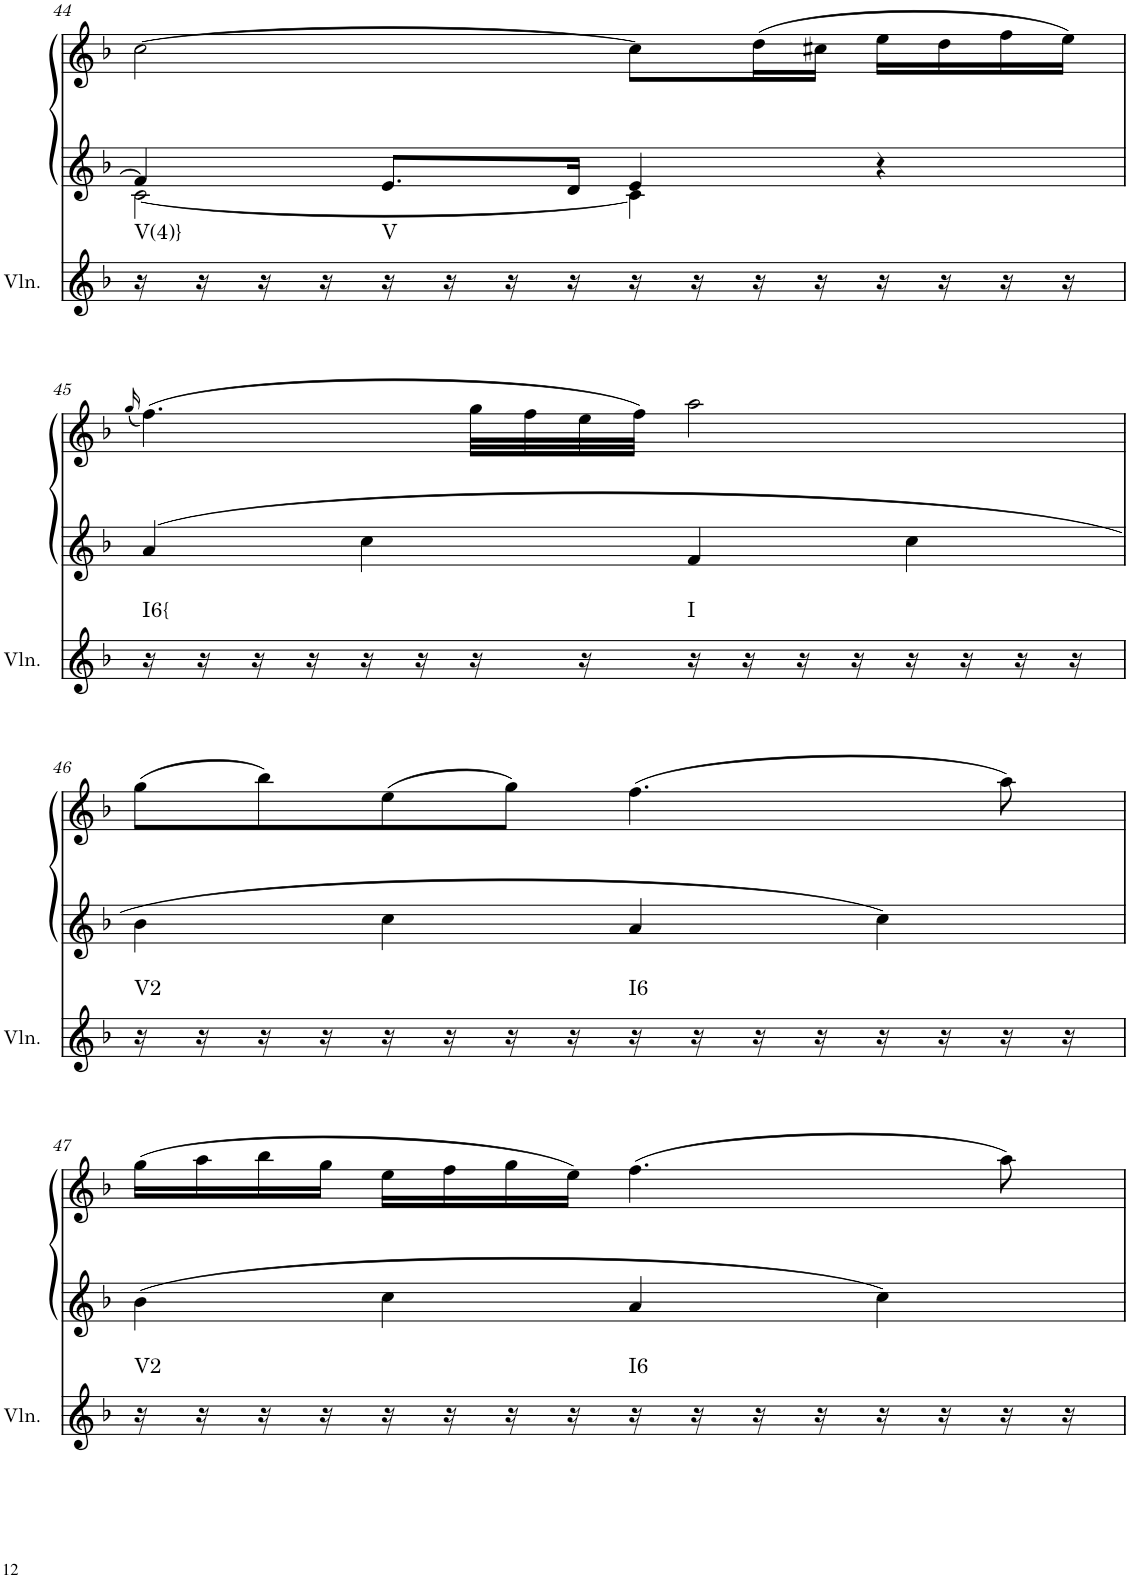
**kern	**harte	**kern	**kern
*part2	*part2	*part1	*part1
*staff3	*	*staff2	*staff1
*I"Violin	*	*I"unbenannt2	*
*I'Vln.	*	*	*
!!LO:PB:g=z
*clefG2	*	*clefG2	*clefG2
*k[b-]	*	*k[b-]	*k[b-]
*M2/2	*	*M2/2	*M2/2
=44	=44	=44	=44
*	*	*^	*
!	!LO:H:kt=V(4)}	!	!	!
16r	N	4f/]	[2c\	[2cc\
16r	.	.	.	.
16r	.	.	.	.
16r	.	.	.	.
!	!LO:H:kt=V	!	!	!
16r	N	8.e/L	.	.
16r	.	.	.	.
16r	.	.	.	.
16r	.	16d/Jk	.	.
16r	.	4e/	4c\]	8cc\L]
16r	.	.	.	.
16r	.	.	.	(16dd\L
16r	.	.	.	16cc#X\JJ
16r	.	4r	4ryy	16ee\LL
16r	.	.	.	16dd\
16r	.	.	.	16ff\
16r	.	.	.	16ee\JJ)
*	*	*v	*v	*
!!LO:LB:g=z
=45	=45	=45	=45
.	.	.	(16qgg/
!	!LO:H:kt=I6{	!	!
16r	N	4a/	(4.ff\)
16r	.	.	.
16r	.	.	.
16r	.	.	.
16r	.	4cc\	.
16r	.	.	.
16r	.	.	32gg\LLL
.	.	.	32ff\
16r	.	.	32ee\
.	.	.	32ff\JJJ)
!	!LO:H:kt=I	!	!
16r	N	4f/	2aa\
16r	.	.	.
16r	.	.	.
16r	.	.	.
16r	.	4cc\	.
16r	.	.	.
16r	.	.	.
16r	.	.	.
!!LO:LB:g=z
=46	=46	=46	=46
!	!LO:H:kt=V2	!	!
16r	N	4b-\	(8gg\L
16r	.	.	.
16r	.	.	8bb-\)
16r	.	.	.
16r	.	4cc\	(8ee\
16r	.	.	.
16r	.	.	8gg\J)
16r	.	.	.
!	!LO:H:kt=I6	!	!
16r	N	4a/	(4.ff\
16r	.	.	.
16r	.	.	.
16r	.	.	.
16r	.	4cc\	.
16r	.	.	.
16r	.	.	8aa\)
16r	.	.	.
!!LO:LB:g=z
=47	=47	=47	=47
!	!LO:H:kt=V2	!	!
16r	N	4b-\	(16gg\LL
16r	.	.	16aa\
16r	.	.	16bb-\
16r	.	.	16gg\JJ
16r	.	4cc\	16ee\LL
16r	.	.	16ff\
16r	.	.	16gg\
16r	.	.	16ee\JJ)
!	!LO:H:kt=I6	!	!
16r	N	4a/	(4.ff\
16r	.	.	.
16r	.	.	.
16r	.	.	.
16r	.	4cc\	.
16r	.	.	.
16r	.	.	8aa\)
16r	.	.	.
=	=	=	=
*-	*-	*-	*-
